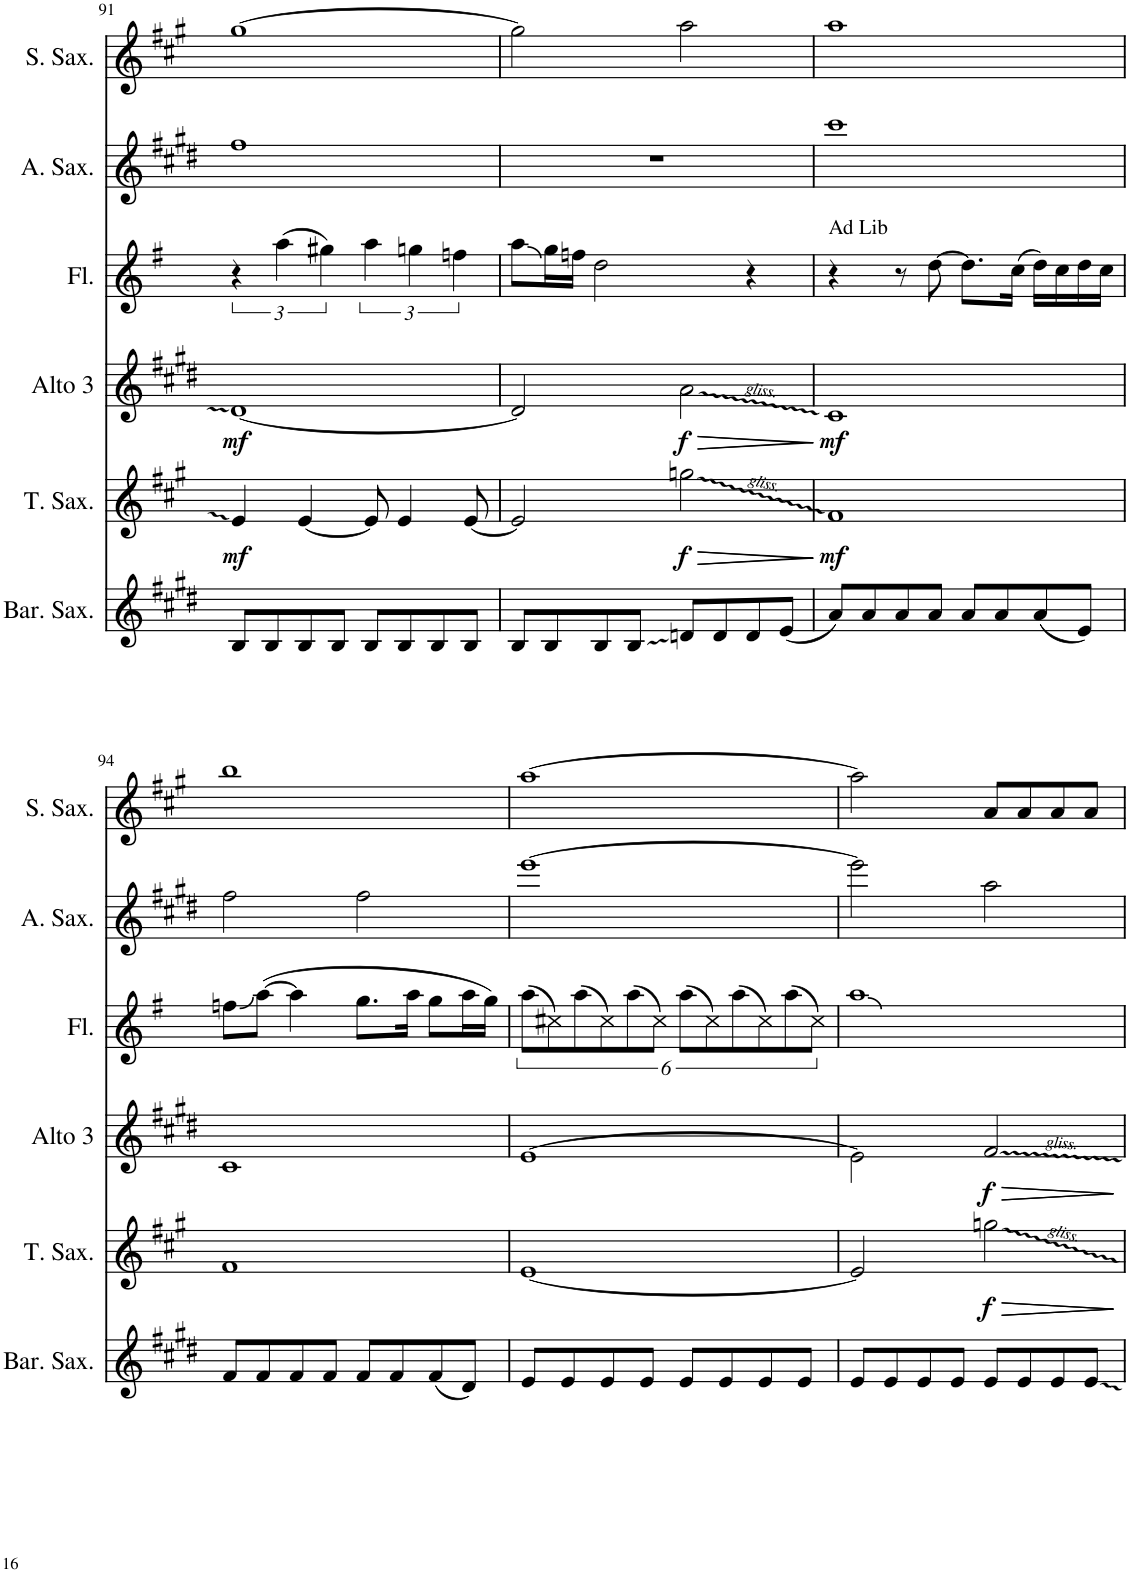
**kern	**kern	**dynam	**kern	**dynam	**kern	**kern	**kern
*part6	*part5	*part5	*part4	*part4	*part3	*part2	*part1
*staff6	*staff5	*staff5	*staff4	*staff4	*staff3	*staff2	*staff1
*I"Baritone Saxophone	*I"Tenor Saxophone	*	*I"Alto Sax 3	*	*I"Alto Sax 2	*I"Alto Saxophone	*I"Soprano Saxophone
*I'Bar. Sax.	*I'T. Sax.	*	*I'Alto 3	*	*I'Alto 2	*I'A. Sax.	*I'S. Sax.
!!LO:PB:g=z
*clefG2	*clefG2	*	*clefG2	*	*clefG2	*clefG2	*clefG2
*Trd12c21	*Trd8c14	*	*Trd5c9	*	*Trd5c9	*Trd5c9	*Trd1c2
*k[f#c#g#d#]	*k[f#c#g#]	*	*k[f#c#g#d#]	*	*k[f#]	*k[f#c#g#d#]	*k[f#c#g#]
*M4/4	*M4/4	*	*M4/4	*	*M4/4	*M4/4	*M4/4
=91	=91	=91	=91	=91	=91	=91	=91
!	!	!LO:DY:b	!	!LO:DY:b	!	!	!
8B/L	4e/	mf	[1d#	mf	6r	1ff#	[1gg#
8B/	.	.	.	.	.	.	.
.	.	.	.	.	(>6aa\	.	.
8B/	[4e/	.	.	.	.	.	.
.	.	.	.	.	6gg#X\)	.	.
8B/J	.	.	.	.	.	.	.
8B/L	8e/]	.	.	.	6aa\	.	.
8B/	4e/	.	.	.	.	.	.
.	.	.	.	.	6ggn\	.	.
8B/	.	.	.	.	.	.	.
.	.	.	.	.	6ffn\	.	.
8B/J	[8e/	.	.	.	.	.	.
=92	=92	=92	=92	=92	=92	=92	=92
8B/L	2e/]	.	2d#/]	.	8aa\L	1r	2gg#\]
8B/	.	.	.	.	16gg\L	.	.
.	.	.	.	.	16ffn\JJ	.	.
8B/	.	.	.	.	2dd\	.	.
8B/J	.	.	.	.	.	.	.
!	!	!LO:HP:b	!	!	!	!	!
!	!	!LO:HP:n=1:b	!	!LO:HP:b	!	!	!
!	!	!LO:DY:n=1:b	!	!LO:HP:n=1:b	!	!	!
!	!	!	!	!LO:DY:n=1:b	!	!	!
8dn/L	2ggn\	> > f	2a\	> > f	.	.	2aa\
8d/	.	.	.	.	.	.	.
8d/	.	.	.	.	4r	.	.
(8e/J	.	.	.	.	.	.	.
.	.	]	.	]	.	.	.
=93	=93	=93	=93	=93	=93	=93	=93
!	!	!	!	!	!LO:TX:a:t=Ad Lib	!	!
!	!	!LO:DY:b	!	!LO:DY:b	!	!	!
8a/L)	1f#	mf	1c#	mf	4r	1ccc#	1aa
8a/	.	.	.	.	.	.	.
8a/	.	.	.	.	8r	.	.
8a/J	.	.	.	.	[8dd\	.	.
8a/L	.	.	.	.	8.dd\L]	.	.
8a/	.	.	.	.	.	.	.
.	.	.	.	.	(16cc\Jk	.	.
(8a/	.	.	.	.	16dd\LL)	.	.
.	.	.	.	.	16cc\	.	.
8e/J)	.	.	.	.	16dd\	.	.
.	.	.	.	.	16cc\JJ	.	.
.	.	]	.	]	.	.	.
!!LO:LB:g=z
=94	=94	=94	=94	=94	=94	=94	=94
8f#/L	1f#	.	1c#	.	8ffn\L	2ff#\	1bb
8f#/	.	.	.	.	(>[8aa\J	.	.
8f#/	.	.	.	.	4aa\]	.	.
8f#/J	.	.	.	.	.	.	.
8f#/L	.	.	.	.	8.gg\L	2ff#\	.
8f#/	.	.	.	.	.	.	.
.	.	.	.	.	16aa\Jk	.	.
(8f#/	.	.	.	.	8gg\L	.	.
8d#/J)	.	.	.	.	16aa\L	.	.
.	.	.	.	.	16gg\JJ)	.	.
=95	=95	=95	=95	=95	=95	=95	=95
8e/L	[1e	.	[1e	.	(>12aa\L	[1eee	[1aa
.	.	.	.	.	12cc#X\)	.	.
8e/	.	.	.	.	.	.	.
.	.	.	.	.	(>12aa\	.	.
8e/	.	.	.	.	12cc#\)	.	.
.	.	.	.	.	(>12aa\	.	.
8e/J	.	.	.	.	.	.	.
.	.	.	.	.	12cc#\J)	.	.
8e/L	.	.	.	.	(>12aa\L	.	.
.	.	.	.	.	12cc#\)	.	.
8e/	.	.	.	.	.	.	.
.	.	.	.	.	(>12aa\	.	.
8e/	.	.	.	.	12cc#\)	.	.
.	.	.	.	.	(>12aa\	.	.
8e/J	.	.	.	.	.	.	.
.	.	.	.	.	12cc#\J)	.	.
=96	=96	=96	=96	=96	=96	=96	=96
8e/L	2e/]	.	2e\]	.	1aa	2eee\]	2aa\]
8e/	.	.	.	.	.	.	.
8e/	.	.	.	.	.	.	.
8e/J	.	.	.	.	.	.	.
!	!	!LO:HP:b	!	!LO:HP:b	!	!	!
!	!	!LO:DY:n=1:b	!	!LO:DY:n=1:b	!	!	!
8e/L	2ggn\	> f	2f#/	> f	.	2aa\	8a/L
8e/	.	.	.	.	.	.	8a/
8e/	.	.	.	.	.	.	8a/
8e/J	.	.	.	.	.	.	8a/J
.	.	]	.	]	.	.	.
=	=	=	=	=	=	=	=
*-	*-	*-	*-	*-	*-	*-	*-
